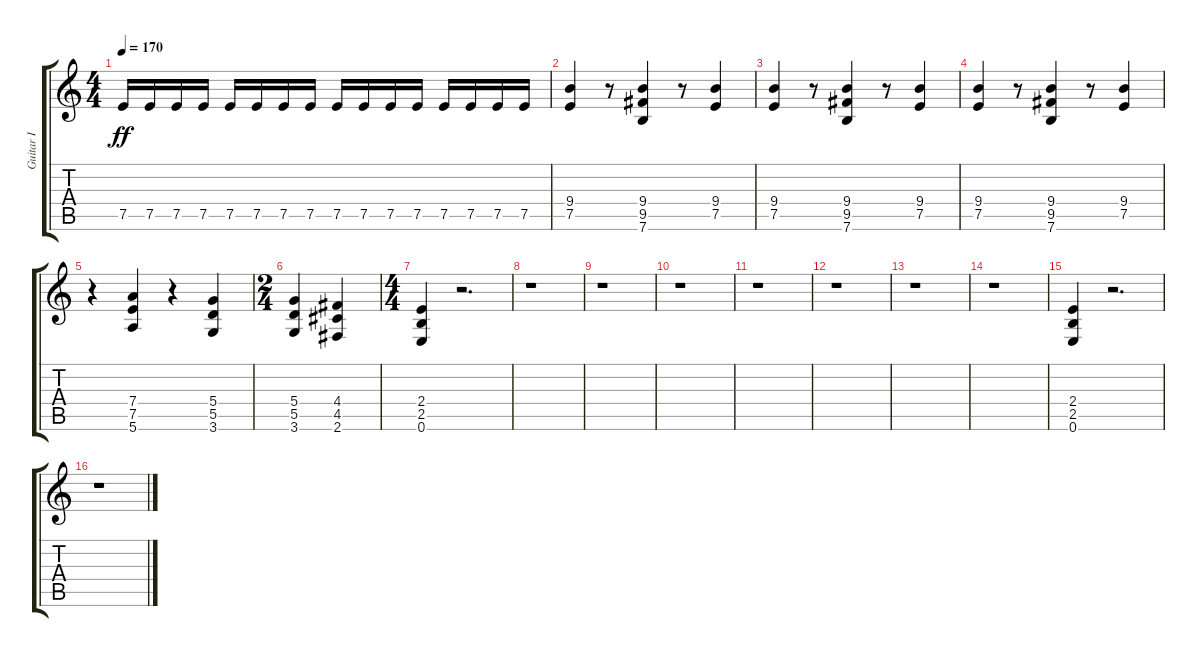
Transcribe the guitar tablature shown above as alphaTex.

\track ("Guitar I" "Guitar I") {instrument distortionguitar}
\staff {score tabs}
\tuning (E4 B3 G3 D3 A2 E2) {hide}
\ts (4 4)
\tempo 170
\clef g2
\ks c
7.5.16{dy ff} 7.5.16 7.5.16 7.5.16 7.5.16 7.5.16 7.5.16 7.5.16 7.5.16 7.5.16 7.5.16 7.5.16 7.5.16 7.5.16 7.5.16 7.5.16 |
(9.4 7.5).4 r.8 (9.4 9.5 7.6).4 r.8 (9.4 7.5).4 |
(9.4 7.5).4 r.8 (9.4 9.5 7.6).4 r.8 (9.4 7.5).4 |
(9.4 7.5).4 r.8 (9.4 9.5 7.6).4 r.8 (9.4 7.5).4 |
r.4 (7.4 7.5 5.6).4 r.4 (5.4 5.5 3.6).4 |
\ts (2 4)
(5.4 5.5 3.6).4 (4.4 4.5 2.6).4 |
\ts (4 4)
(2.4 2.5 0.6).4 r.2{d} |
r.1 |
r.1 |
r.1 |
r.1 |
r.1 |
r.1 |
r.1 |
(2.4 2.5 0.6).4 r.2{d} |
r.1
